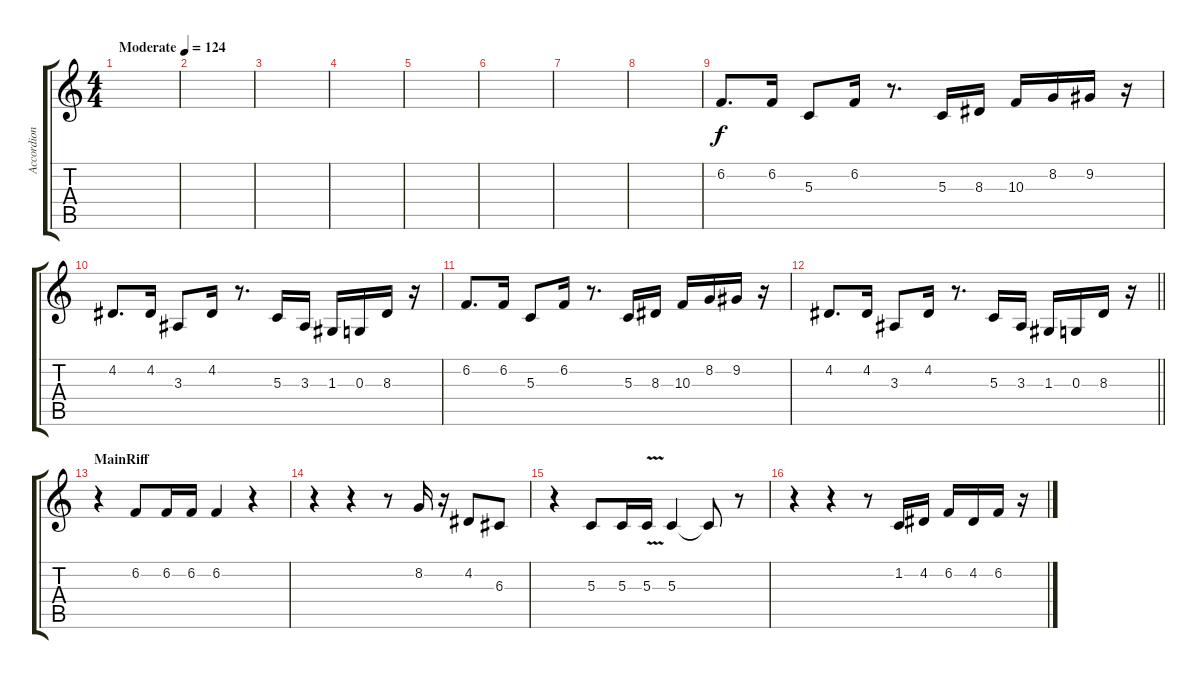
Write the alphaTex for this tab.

\track ("Accordion" "Accordion") {instrument accordion}
\staff {score tabs}
\tuning (E4 B3 G3 D3 A2 E2) {hide}
\ts (4 4)
\tempo (124 "Moderate")
\clef g2
\ks c
|
|
|
|
|
|
|
|
6.2.8{d} 6.2.16 5.3.8 6.2.16 r.8{d} 5.3.16 8.3.16 10.3.16 8.2.16 9.2.16 r.16 |
4.2.8{d} 4.2.16 3.3.8 4.2.16 r.8{d} 5.3.16 3.3.16 1.3.16 0.3.16 8.3.16 r.16 |
6.2.8{d} 6.2.16 5.3.8 6.2.16 r.8{d} 5.3.16 8.3.16 10.3.16 8.2.16 9.2.16 r.16 |
\barLineRight lightlight
4.2.8{d} 4.2.16 3.3.8 4.2.16 r.8{d} 5.3.16 3.3.16 1.3.16 0.3.16 8.3.16 r.16 |
\section ("" "MainRiff")
r.4 6.2.8 6.2.16 6.2.16 6.2.4 r.4 |
r.4 r.4 r.8 8.2.16 r.16 4.2.8 6.3.8 |
r.4 5.3.8 5.3.16 5.3{v}.16 5.3.4 5.3{t}.8 r.8 |
r.4 r.4 r.8 1.2.16 4.2.16 6.2.16 4.2.16 6.2.16 r.16
